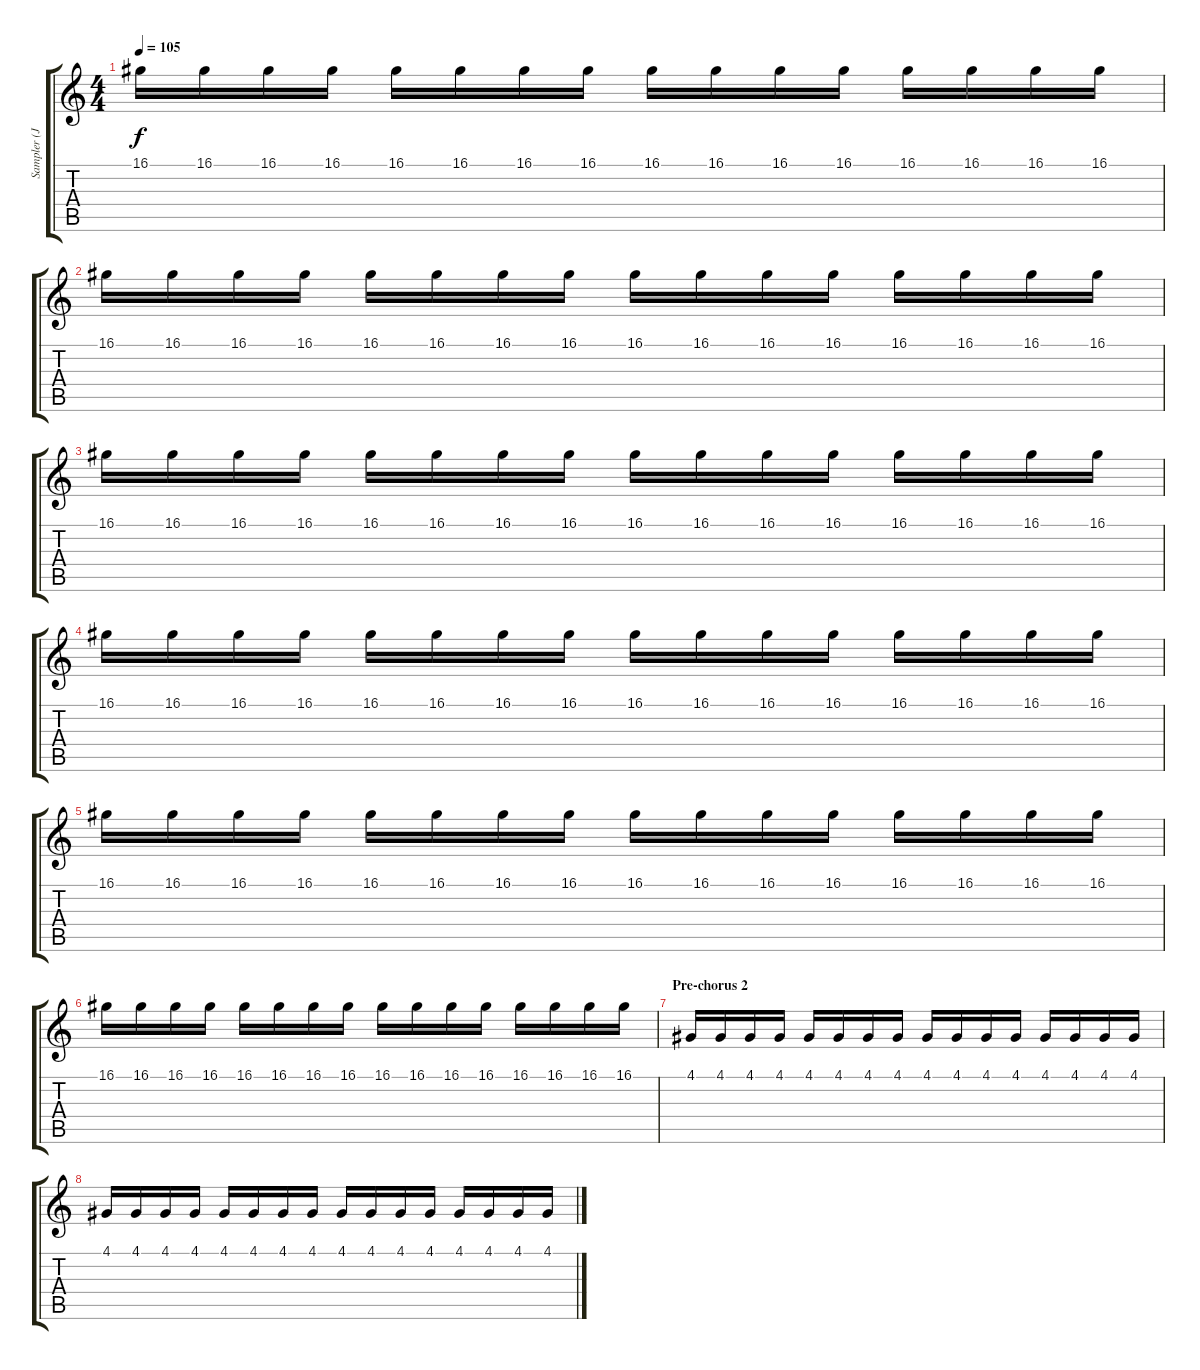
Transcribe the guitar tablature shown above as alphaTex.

\track ("Sampler (Joseph Hahn)" "Sampler (J") {instrument kalimba}
\staff {score tabs}
\tuning (E4 B3 G3 D3 A2 E2) {hide}
\ts (4 4)
\tempo 105
\clef g2
\ks c
16.1.16{dy f} 16.1.16 16.1.16 16.1.16 16.1.16 16.1.16 16.1.16 16.1.16 16.1.16 16.1.16 16.1.16 16.1.16 16.1.16 16.1.16 16.1.16 16.1.16 |
16.1.16 16.1.16 16.1.16 16.1.16 16.1.16 16.1.16 16.1.16 16.1.16 16.1.16 16.1.16 16.1.16 16.1.16 16.1.16 16.1.16 16.1.16 16.1.16 |
16.1.16 16.1.16 16.1.16 16.1.16 16.1.16 16.1.16 16.1.16 16.1.16 16.1.16 16.1.16 16.1.16 16.1.16 16.1.16 16.1.16 16.1.16 16.1.16 |
16.1.16 16.1.16 16.1.16 16.1.16 16.1.16 16.1.16 16.1.16 16.1.16 16.1.16 16.1.16 16.1.16 16.1.16 16.1.16 16.1.16 16.1.16 16.1.16 |
16.1.16 16.1.16 16.1.16 16.1.16 16.1.16 16.1.16 16.1.16 16.1.16 16.1.16 16.1.16 16.1.16 16.1.16 16.1.16 16.1.16 16.1.16 16.1.16 |
16.1.16 16.1.16 16.1.16 16.1.16 16.1.16 16.1.16 16.1.16 16.1.16 16.1.16 16.1.16 16.1.16 16.1.16 16.1.16 16.1.16 16.1.16 16.1.16 |
\section ("" "Pre-chorus 2")
4.1.16{volume 5} 4.1.16 4.1.16 4.1.16 4.1.16 4.1.16 4.1.16 4.1.16 4.1.16 4.1.16 4.1.16 4.1.16 4.1.16 4.1.16 4.1.16 4.1.16 |
4.1.16{volume 5} 4.1.16 4.1.16 4.1.16 4.1.16 4.1.16 4.1.16 4.1.16 4.1.16 4.1.16 4.1.16 4.1.16 4.1.16 4.1.16 4.1.16 4.1.16
